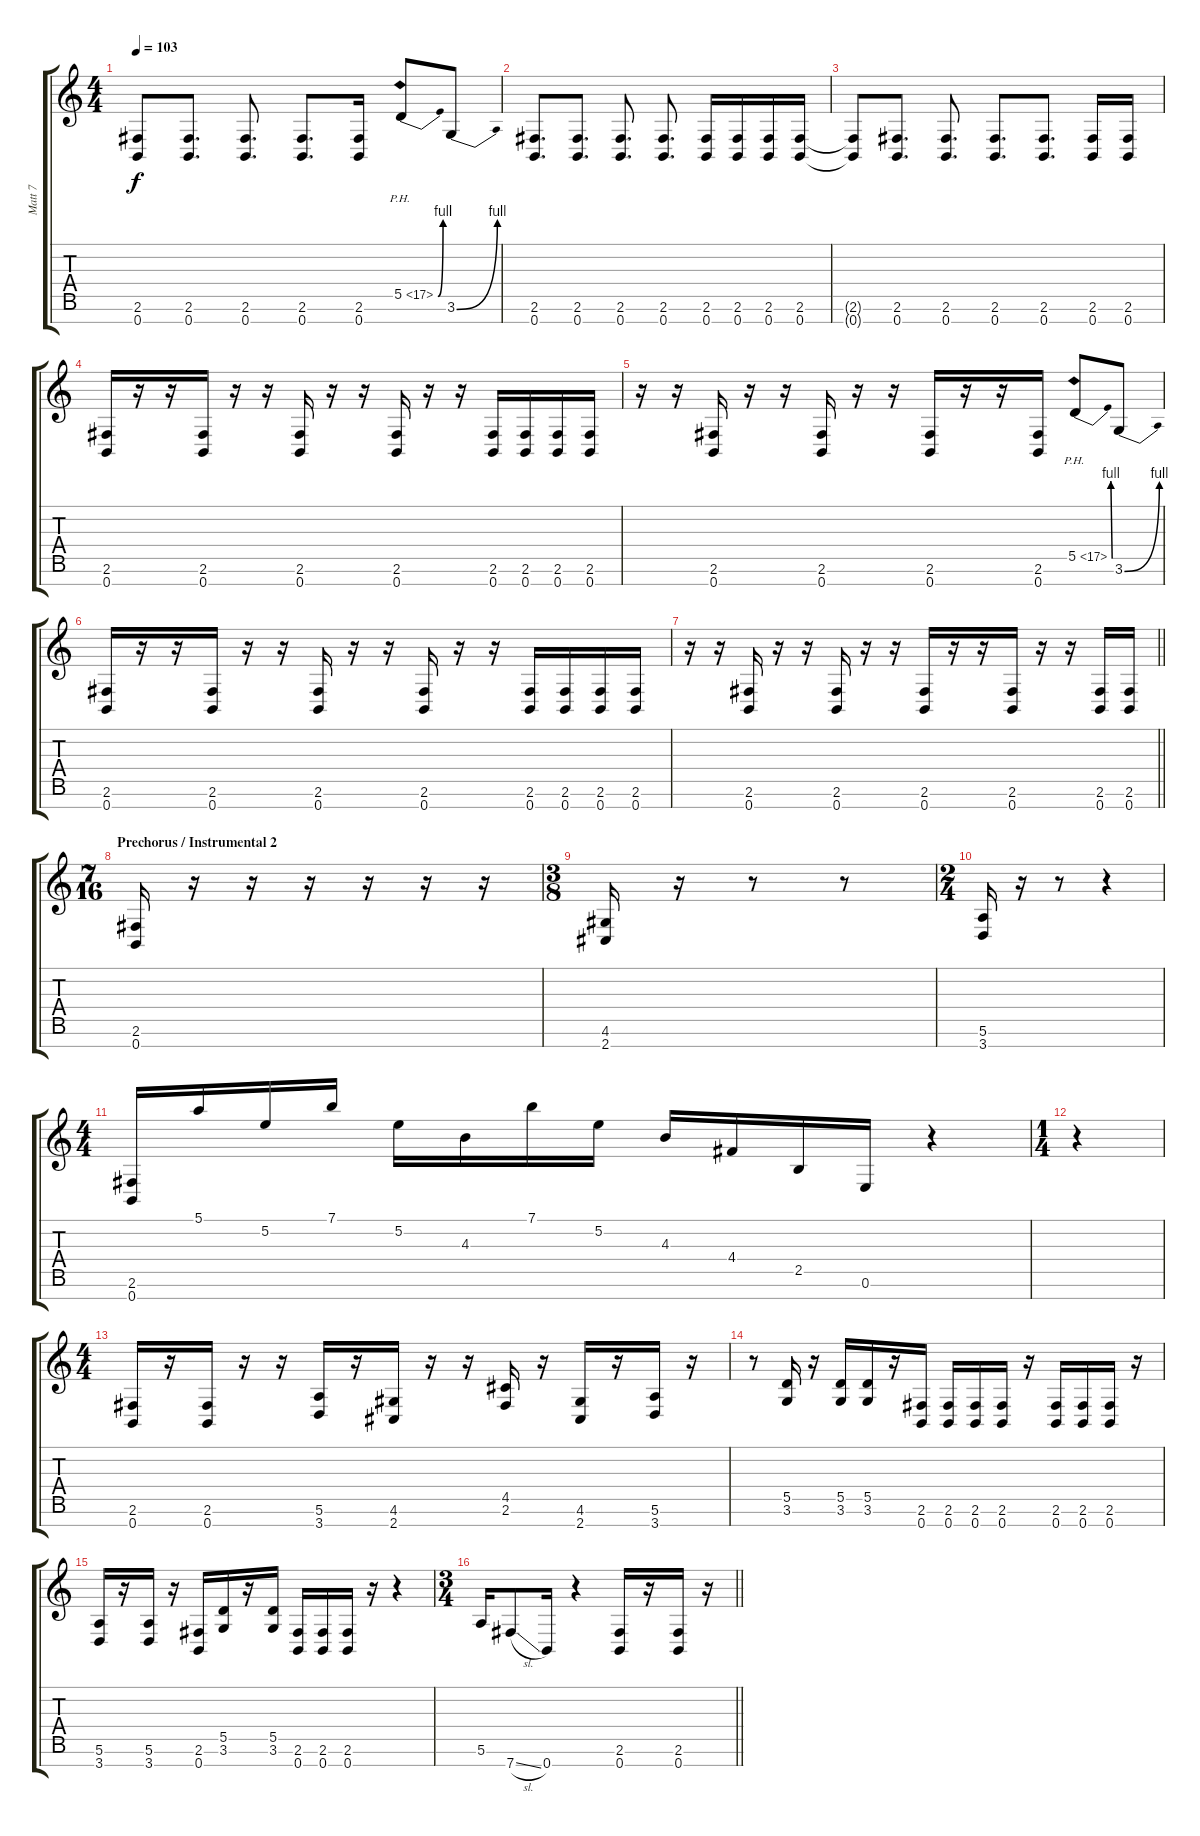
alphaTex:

\track ("Matt 7" "Matt 7") {instrument distortionguitar}
\staff {score tabs}
\tuning (E4 B3 G3 D3 A2 E2 B1) {hide}
\ts (4 4)
\tempo 103
\clef g2
\ks c
(2.6{t} 0.7{t}).8{dy f} (2.6 0.7).8{d} (2.6 0.7).8{d} (2.6 0.7).8{d} (2.6 0.7).16 5.5{be (bend 0 0 60 4) ph 12}.8{instrument guitarharmonics} 3.6{be (bend 0 0 60 4)}.8 |
(2.6 0.7).8{d instrument distortionguitar} (2.6 0.7).8{d} (2.6 0.7).8{d} (2.6 0.7).8{d} (2.6 0.7).16 (2.6 0.7).16 (2.6 0.7).16 (2.6 0.7).16 |
(2.6{t} 0.7{t}).8 (2.6 0.7).8{d} (2.6 0.7).8{d} (2.6 0.7).8{d} (2.6 0.7).8{d} (2.6 0.7).16 (2.6 0.7).16 |
(2.6 0.7).16 r.16 r.16 (2.6 0.7).16 r.16 r.16 (2.6 0.7).16 r.16 r.16 (2.6 0.7).16 r.16 r.16 (2.6 0.7).16 (2.6 0.7).16 (2.6 0.7).16 (2.6 0.7).16 |
r.16 r.16 (2.6 0.7).16 r.16 r.16 (2.6 0.7).16 r.16 r.16 (2.6 0.7).16 r.16 r.16 (2.6 0.7).16 5.5{be (bend 0 0 60 4) ph 12}.8{instrument guitarharmonics} 3.6{be (bend 0 0 60 4)}.8 |
(2.6 0.7).16{instrument distortionguitar} r.16 r.16 (2.6 0.7).16 r.16 r.16 (2.6 0.7).16 r.16 r.16 (2.6 0.7).16 r.16 r.16 (2.6 0.7).16 (2.6 0.7).16 (2.6 0.7).16 (2.6 0.7).16 |
\barLineRight lightlight
r.16 r.16 (2.6 0.7).16 r.16 r.16 (2.6 0.7).16 r.16 r.16 (2.6 0.7).16 r.16 r.16 (2.6 0.7).16 r.16 r.16 (2.6 0.7).16 (2.6 0.7).16 |
\ts (7 16)
\section ("" "Prechorus / Instrumental 2")
(2.6 0.7).16 r.16 r.16 r.16 r.16 r.16 r.16 |
\ts (3 8)
(4.6 2.7).16 r.16 r.8 r.8 |
\ts (2 4)
(5.6 3.7).16 r.16 r.8 r.4 |
\ts (4 4)
(2.6 0.7).16 5.1.16 5.2.16 7.1.16 5.2.16 4.3.16 7.1.16 5.2.16 4.3.16 4.4.16 2.5.16 0.6.16 r.4 |
\ts (1 4)
r.4 |
\ts (4 4)
(2.6 0.7).16 r.16 (2.6 0.7).16 r.16 r.16 (5.6 3.7).16 r.16 (4.6 2.7).16 r.16 r.16 (4.5 2.6).16 r.16 (4.6 2.7).16 r.16 (5.6 3.7).16 r.16 |
r.8 (5.5 3.6).16 r.16 (5.5 3.6).16 (5.5 3.6).16 r.16 (2.6 0.7).16 (2.6 0.7).16 (2.6 0.7).16 (2.6 0.7).16 r.16 (2.6 0.7).16 (2.6 0.7).16 (2.6 0.7).16 r.16 |
(5.6 3.7).16 r.16 (5.6 3.7).16 r.16 (2.6 0.7).16 (5.5 3.6).16 r.16 (5.5 3.6).16 (2.6 0.7).16 (2.6 0.7).16 (2.6 0.7).16 r.16 r.4 |
\ts (3 4)
\barLineRight lightlight
5.6.16 7.7{sl}.8 0.7.16 r.4 (2.6 0.7).16 r.16 (2.6 0.7).16 r.16
